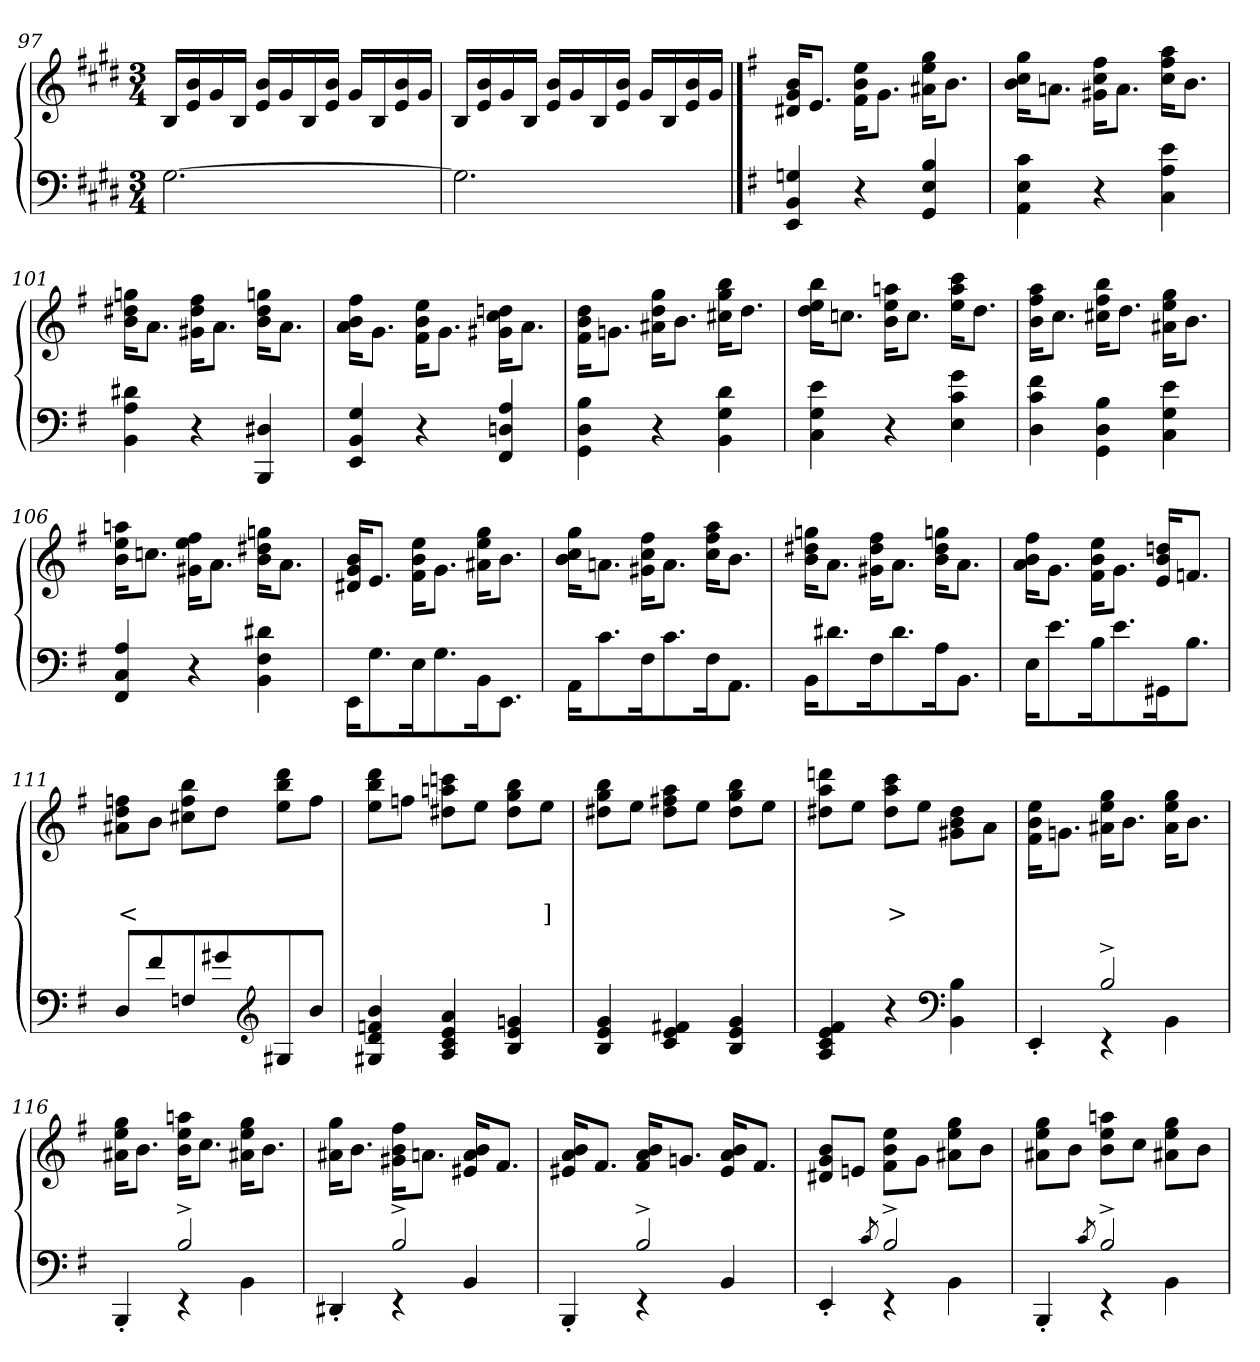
**kern	**kern	**text	**text
*part2	*part1	*part1	*part1
*staff2	*staff1	*staff1	*staff1
*clefF4	*clefG2	*	*
*k[f#c#g#d#]	*k[f#c#g#d#]	*	*
*M3/4	*M3/4	*	*
=97	=97	=97	=97
[2.G#	16BLL	.	.
.	16b 16e	.	.
.	16g#	.	.
.	16BJJ	.	.
.	16b 16eLL	.	.
.	16g#	.	.
.	16B	.	.
.	16b 16eJJ	.	.
.	16g#LL	.	.
.	16B	.	.
.	16b 16e	.	.
.	16g#JJ	.	.
=98	=98	=98	=98
2.G#]	16BLL	.	.
.	16b 16e	.	.
.	16g#	.	.
.	16BJJ	.	.
.	16b 16eLL	.	.
.	16g#	.	.
.	16B	.	.
.	16b 16eJJ	.	.
.	16g#LL	.	.
.	16B	.	.
.	16b 16e	.	.
.	16g#JJ	.	.
==99	==99	==99	==99
*k[f#]	*k[f#]	*	*
4Gn 4BB 4EE	16b 16g 16d#XKL	.	.
.	8.eJ	.	.
4r	16ee\ 16b 16f#KL	.	.
.	8.gJ	.	.
4B/ 4E 4GG	16gg 16ee 16a#XKL	.	.
.	8.bJ	.	.
=100	=100	=100	=100
4c 4E 4AA	16gg 16cc 16bKL	.	.
.	8.anJ	.	.
4r	16ff# 16cc 16g#XKL	.	.
.	8.aJ	.	.
4e 4A 4C	16aa 16ff# 16ccKL	.	.
.	8.bJ	.	.
=101	=101	=101	=101
4d#X 4A 4BB	16ggn 16dd#X 16bKL	.	.
.	8.aJ	.	.
4r	16ff# 16dd# 16g#XKL	.	.
.	8.aJ	.	.
4D# 4BBB	16ggn 16dd# 16bKL	.	.
.	8.aJ	.	.
=102	=102	=102	=102
4G 4BB 4EE	16ff#\ 16b 16aKL	.	.
.	8.gJ	.	.
4r	16ee\ 16b 16f#KL	.	.
.	8.gJ	.	.
4A 4Dn 4FF#	16ddn\ 16cc 16g#XKL	.	.
.	8.aJ	.	.
=103	=103	=103	=103
4B 4D 4GG	16dd\ 16b 16f#KL	.	.
.	8.gnJ	.	.
4r	16gg 16dd 16a#XKL	.	.
.	8.bJ	.	.
4d 4G 4BB	16bb 16gg 16cc#XKL	.	.
.	8.ddJ	.	.
=104	=104	=104	=104
4e 4G 4C	16bb 16ee 16ddKL	.	.
.	8.ccnJ	.	.
4r	16aan 16ee 16bKL	.	.
.	8.ccJ	.	.
4g 4c 4E	16ccc 16aa 16eeKL	.	.
.	8.ddJ	.	.
=105	=105	=105	=105
4f# 4c 4D	16aa 16ff# 16bKL	.	.
.	8.ccJ	.	.
4B 4D 4GG	16bb 16ff# 16cc#XKL	.	.
.	8.ddJ	.	.
4e 4G 4C	16gg 16ee 16a#XKL	.	.
.	8.bJ	.	.
=106	=106	=106	=106
4A 4C 4FF#	16aan 16ee 16bKL	.	.
.	8.ccnJ	.	.
4r	16ff# 16ee 16g#XKL	.	.
.	8.aJ	.	.
4d#X 4F# 4BB	16ggn 16dd#X 16bKL	.	.
.	8.aJ	.	.
=107	=107	=107	=107
16EE\KL	16b 16g 16d#XKL	.	.
8.G	8.eJ	.	.
16E	16ee 16b 16f#KL	.	.
8.G	8.gJ	.	.
16BB	16gg 16ee 16a#XKL	.	.
8.EEJ	8.bJ	.	.
=108	=108	=108	=108
16AAKL	16gg 16cc 16bKL	.	.
8.c	8.anJ	.	.
16F#	16ff# 16cc 16g#XKL	.	.
8.c	8.aJ	.	.
16F#	16aa 16ff# 16ccKL	.	.
8.AAJ	8.bJ	.	.
=109	=109	=109	=109
16BBKL	16ggn 16dd#X 16bKL	.	.
8.d#X	8.aJ	.	.
16F#	16ff# 16dd# 16g#XKL	.	.
8.d#	8.aJ	.	.
16A	16ggn 16dd# 16bKL	.	.
8.BBJ	8.aJ	.	.
=110	=110	=110	=110
16EKL	16ff#\ 16b 16aKL	.	.
8.e	8.gJ	.	.
16B	16ee\ 16b 16f#KL	.	.
8.e	8.gJ	.	.
16GG#X	16ddn 16b 16eL	.	.
8.BJ	8.fnJ	.	.
=111	=111	=111	=111
8D\L	8ffn 8dd 8a#XL	.	<
8f#	8bJ	.	.
8Fn	8bb 8ff 8cc#XL	.	.
8g#X	8ddJ	.	.
*clefG2	*	*	*
8G#/	8ddd 8bb 8eeL	.	.
8bJ	8ffJ	.	.
=112	=112	=112	=112
4b 4fn 4d 4G#X	8ddd 8bb 8eeL	.	.
.	8ffnJ	.	.
4a 4e 4c 4A	8cccn 8aan 8dd#XL	.	.
.	8eeJ	.	.
4gn 4e 4B	8bb 8gg 8dd#L	.	.
.	8eeJ	.	]
=113	=113	=113	=113
4g 4e 4B	8bb 8gg 8dd#XL	.	.
.	8eeJ	.	.
4f#X 4e 4c	8aa 8ff#X 8dd#L	.	.
.	8eeJ	.	.
4g 4e 4B	8bb 8gg 8dd#L	.	.
.	8eeJ	.	.
=114	=114	=114	=114
4f# 4e 4c 4A	8dddn 8aa 8dd#XL	.	.
.	8eeJ	.	.
4r	8ccc 8aa 8dd#L	.	>
.	8eeJ	.	.
*clefF4	*	*	*
4B 4BB	8dd#\ 8b 8g#XL	.	.
.	8aJ	.	.
=115	=115	=115	=115
*^	*	*	*
4ryy	4EE'>/	16ee\ 16b 16f#KL	.	.
.	.	8.gnJ	.	.
2B^>	4r	16gg 16ee 16a#XKL	.	.
.	.	8.bJ	.	.
.	4BB	16gg 16ee 16a#KL	.	.
.	.	8.bJ	.	.
=116	=116	=116	=116	=116
4ryy	4BBB'>/	16gg 16ee 16a#XKL	.	.
.	.	8.bJ	.	.
2B^>	4r	16aan 16ee 16bKL	.	.
.	.	8.ccJ	.	.
.	4BB	16gg 16ee 16a#XKL	.	.
.	.	8.bJ	.	.
=117	=117	=117	=117	=117
4ryy	4DD#X'>/	16gg 16a#XKL	.	.
.	.	8.bJ	.	.
2B^>	4r	16ff# 16b 16g#XKL	.	.
.	.	8.anJ	.	.
.	4BB/	16b 16a 16e#XKL	.	.
.	.	8.f#J	.	.
=118	=118	=118	=118	=118
4ryy	4BBB'>/	16b 16a 16e#XKL	.	.
.	.	8.f#J	.	.
2B^>	4r	16b 16a 16f#KL	.	.
.	.	8.gnJ	.	.
.	4BB/	16b 16a 16e#KL	.	.
.	.	8.f#J	.	.
=119	=119	=119	=119	=119
4ryy	4EE'>/	8b 8g 8d#XL	.	.
.	.	8enJ	.	.
8qc/	.	.	.	.
2B^>	4r	8ee\ 8b 8f#L	.	.
.	.	8gJ	.	.
.	4BB	8gg 8ee 8a#XL	.	.
.	.	8bJ	.	.
=120	=120	=120	=120	=120
4ryy	4BBB'>/	8gg 8ee 8a#XL	.	.
.	.	8bJ	.	.
8qc/	.	.	.	.
2B^>	4r	8aan 8ee 8bL	.	.
.	.	8ccJ	.	.
.	4BB	8gg 8ee 8a#XL	.	.
.	.	8bJ	.	.
*v	*v	*	*	*
=	=	=	=
*-	*-	*-	*-
